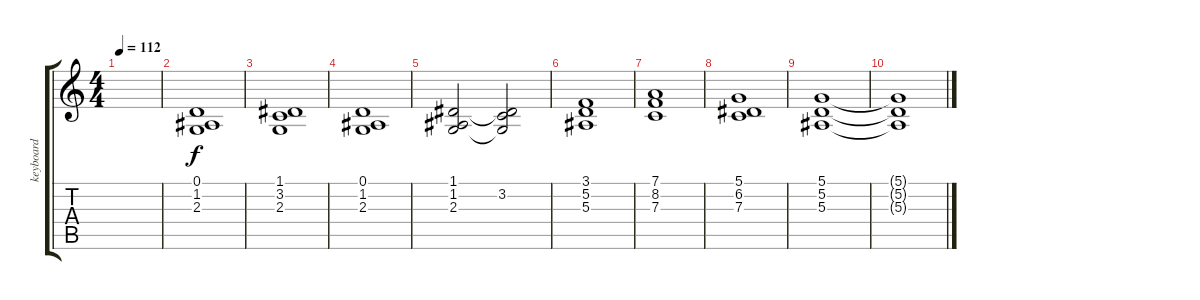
\track ("keyboard" "keyboard") {instrument pad7halo}
\staff {score tabs}
\tuning (D4 A3 F3 C3 G2 D2) {hide}
\ts (4 4)
\tempo 112
\clef g2
\ks c
|
(0.1 1.2 2.3).1{instrument pad2warm} |
(1.1 3.2 2.3).1 |
(0.1 1.2 2.3).1 |
(1.1 1.2 2.3).2 (1.1{t} 3.2 2.3{t}).2 |
(3.1 5.2 5.3).1 |
(7.1 8.2 7.3).1 |
(5.1 6.2 7.3).1 |
(5.1 5.2 5.3).1 |
(5.1{t} 5.2{t} 5.3{t}).1
